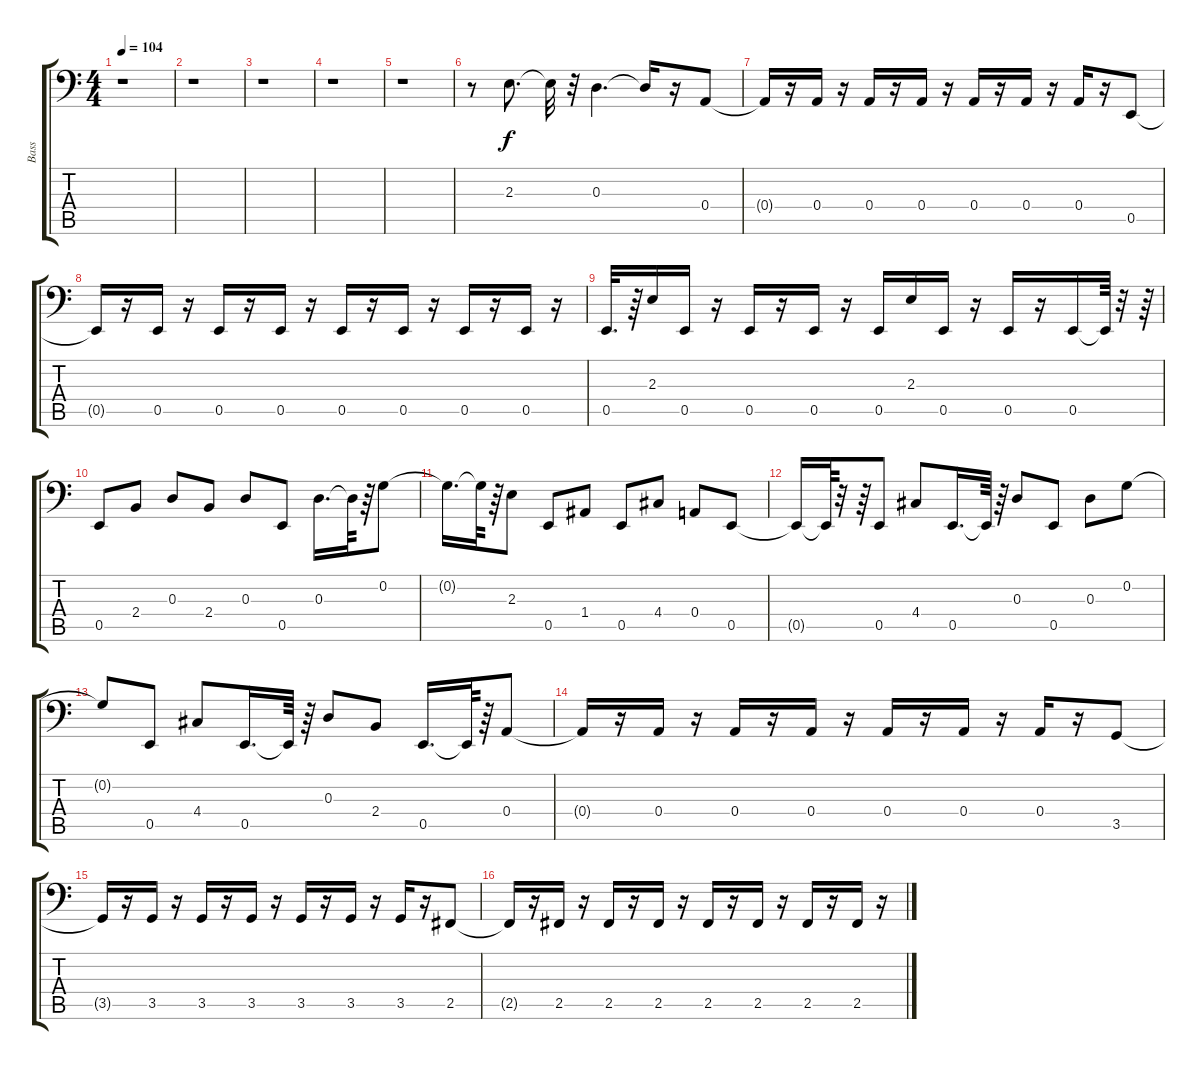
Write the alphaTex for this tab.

\track ("Bass    " "Bass    ") {instrument electricbasspick}
\staff {score tabs}
\tuning (B2 G2 D2 A1 E1 B0) {hide}
\ts (4 4)
\tempo 104
\clef f4
\ks c
r.1{dy f} |
r.1 |
r.1 |
r.1 |
r.1 |
r.8 2.3.8{d} 2.3{t}.32 r.32 0.3.4{d} 0.3{t}.16 r.16 0.4.8 |
0.4{t}.16 r.16 0.4.16 r.16 0.4.16 r.16 0.4.16 r.16 0.4.16 r.16 0.4.16 r.16 0.4.16 r.16 0.5.8 |
0.5{t}.16 r.16 0.5.16 r.16 0.5.16 r.16 0.5.16 r.16 0.5.16 r.16 0.5.16 r.16 0.5.16 r.16 0.5.16 r.16 |
0.5.32{d} r.64 2.3.16 0.5.16 r.16 0.5.16 r.16 0.5.16 r.16 0.5.16 2.3.16 0.5.16 r.16 0.5.16 r.16 0.5.16 0.5{t}.64 r.32 r.64 |
0.5.8 2.4.8 0.3.8 2.4.8 0.3.8 0.5.8 0.3.16{d} 0.3{t}.64 r.64 0.2.8 |
0.2{t}.16{d} 0.2{t}.64 r.64 2.3.8 0.5.8 1.4.8 0.5.8 4.4.8 0.4.8 0.5.8 |
0.5{t}.16 0.5{t}.64 r.32 r.64 0.5.8 4.4.8 0.5.16{d} 0.5{t}.64 r.64 0.3.8 0.5.8 0.3.8 0.2.8 |
0.2{t}.8 0.5.8 4.4.8 0.5.16{d} 0.5{t}.64 r.64 0.3.8 2.4.8 0.5.16{d} 0.5{t}.64 r.64 0.4.8 |
0.4{t}.16 r.16 0.4.16 r.16 0.4.16 r.16 0.4.16 r.16 0.4.16 r.16 0.4.16 r.16 0.4.16 r.16 3.5.8 |
3.5{t}.16 r.16 3.5.16 r.16 3.5.16 r.16 3.5.16 r.16 3.5.16 r.16 3.5.16 r.16 3.5.16 r.16 2.5.8 |
2.5{t}.16 r.16 2.5.16 r.16 2.5.16 r.16 2.5.16 r.16 2.5.16 r.16 2.5.16 r.16 2.5.16 r.16 2.5.16 r.16
